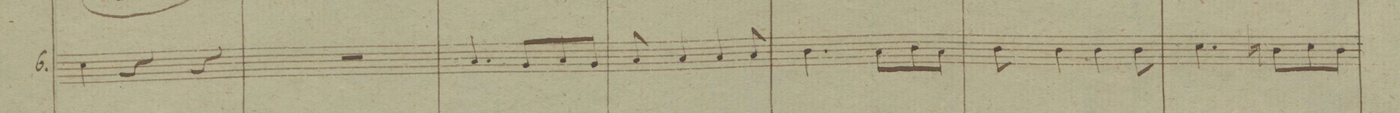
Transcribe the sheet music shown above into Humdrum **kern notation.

**kern	**dynam	**dynam
*I"6.	*	*
*clefG2	*	*
*k[b-]	*	*
*M3/4	*	*
4cc\	.	.
4r	.	.
4r	.	.
=105	=105	=105
2.r	.	.
=106	=106	=106
4.a/	.	.
8g/L	.	.
8a/	.	.
8g/J	.	.
=107	=107	=107
8a/	.	.
4a/	.	.
4a/	.	.
8a/	.	.
=108	=108	=108
4.b-\	.	.
8a\L	.	.
8b-\	.	.
8a\J	.	.
=109	=109	=109
8b-\	.	.
4b-\	.	.
4b-\	.	.
8b-\	.	.
=110	=110	=110
4.cc\	.	.
8bn\L	.	.
8cc\	.	.
8b\J	.	.
=111	=111	=111
*-	*-	*-
